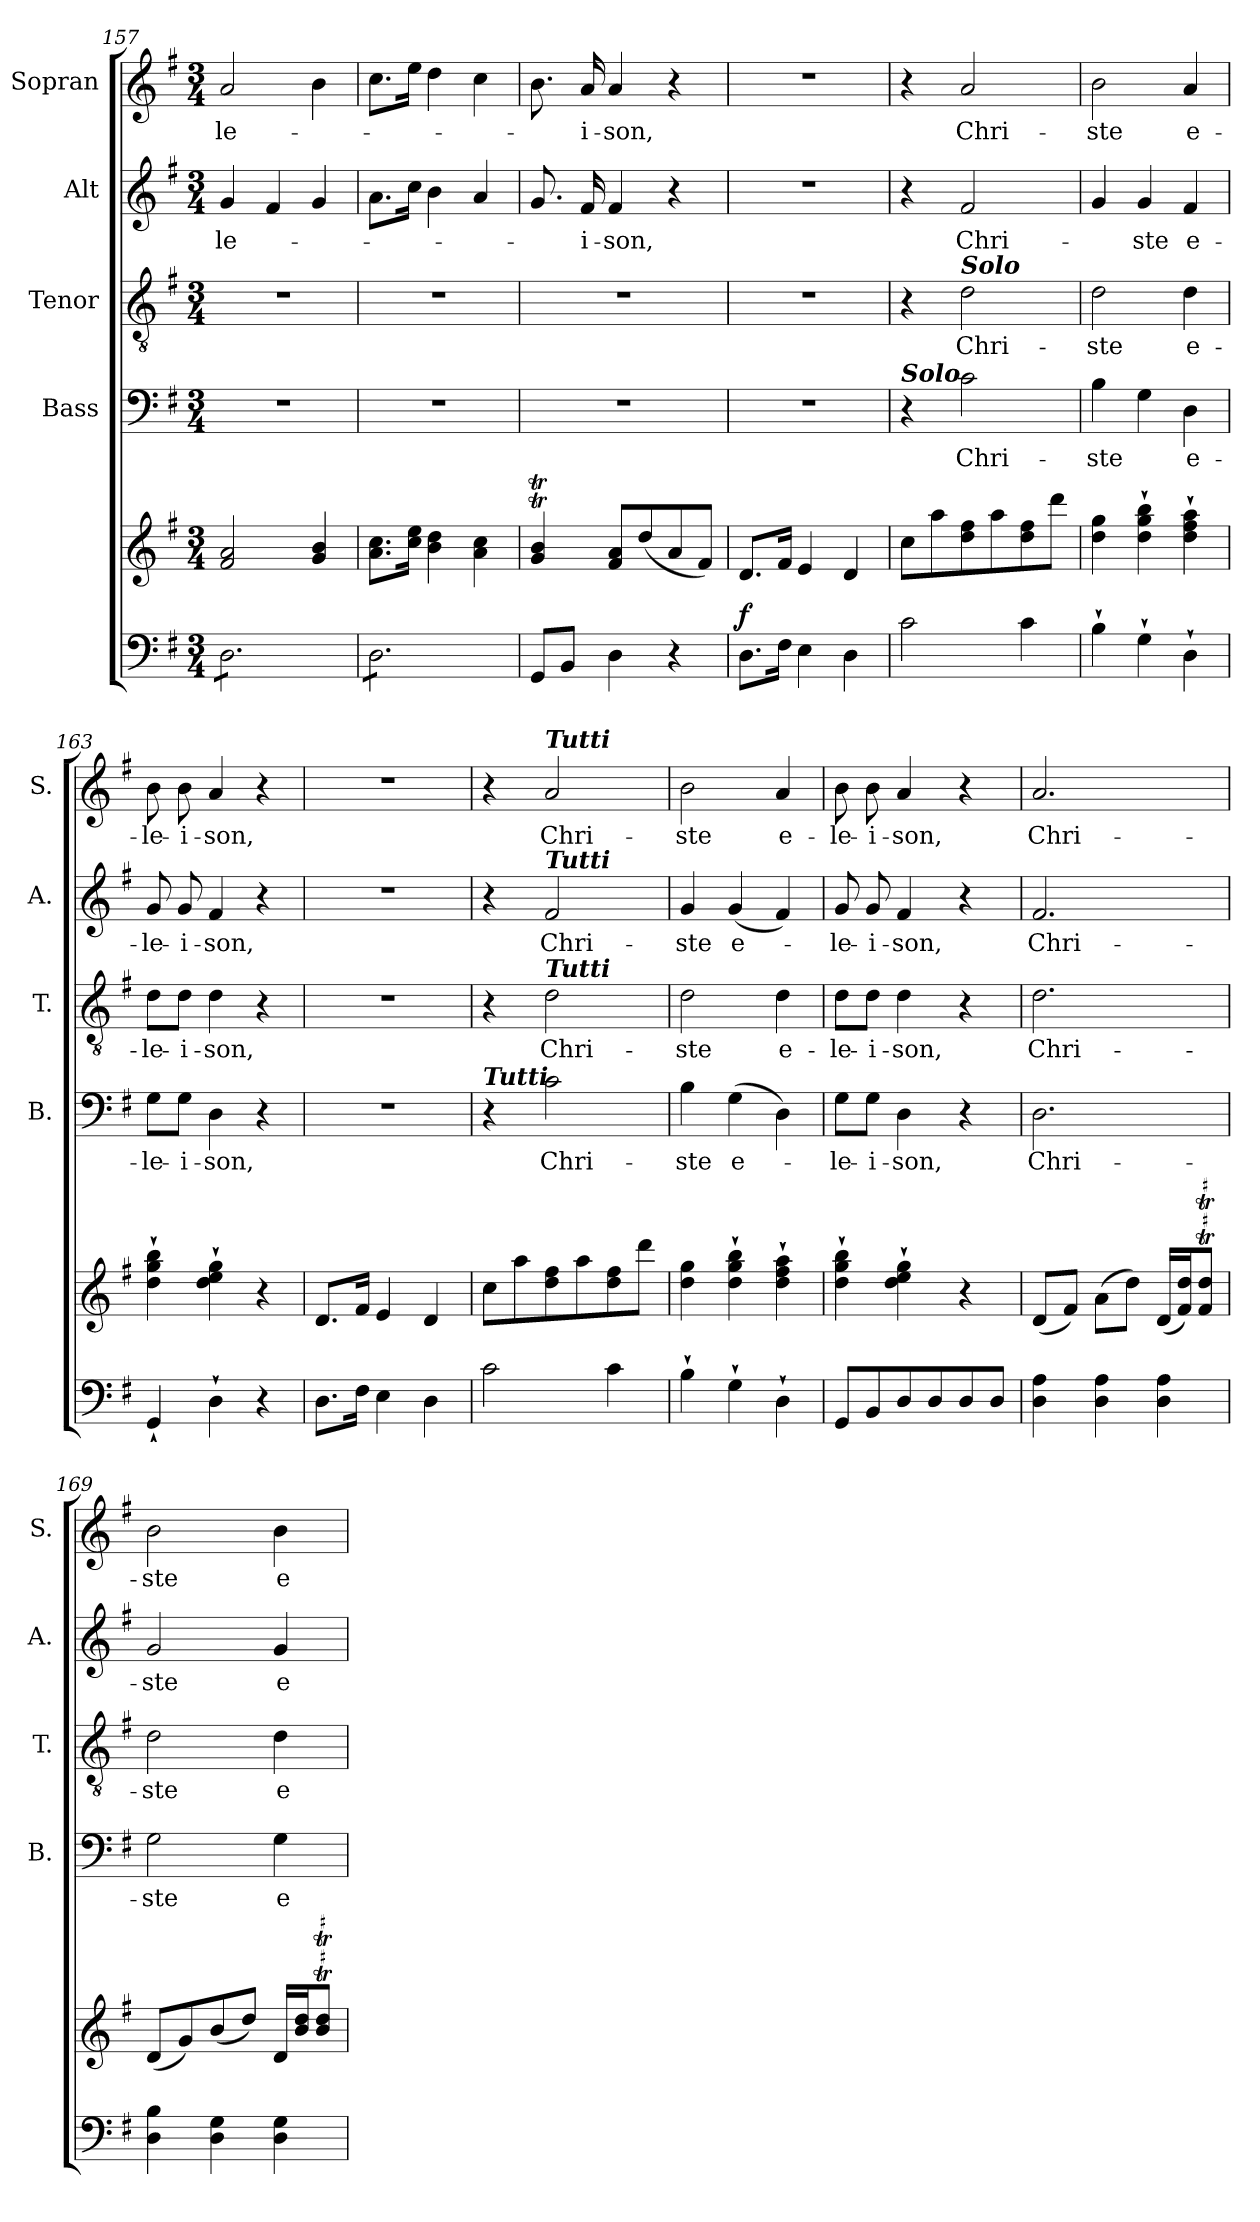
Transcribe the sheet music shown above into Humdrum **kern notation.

**kern	**kern	**dynam	**kern	**text	**kern	**text	**kern	**text	**kern	**text
*part5	*part5	*part5	*part4	*part4	*part3	*part3	*part2	*part2	*part1	*part1
*staff6	*staff5	*staff5/6	*staff4	*staff4	*staff3	*staff3	*staff2	*staff2	*staff1	*staff1
*	*	*	*I"Bass	*	*I"Tenor	*	*I"Alt	*	*I"Sopran	*
*	*	*	*I'B.	*	*I'T.	*	*I'A.	*	*I'S.	*
!!LO:LB:g=z
*clefF4	*clefG2	*	*clefF4	*	*clefGv2	*	*clefG2	*	*clefG2	*
*k[f#]	*k[f#]	*	*k[f#]	*	*k[f#]	*	*k[f#]	*	*k[f#]	*
*G:	*G:	*	*G:	*	*G:	*	*G:	*	*G:	*
*M3/4	*M3/4	*	*M3/4	*	*M3/4	*	*M3/4	*	*M3/4	*
=157	=157	=157	=157	=157	=157	=157	=157	=157	=157	=157
!	!	!	!	!	!	!	!	!LO:LY:b	!	!LO:LY:b
*tremolo	*	*	*	*	*	*	*	*	*	*
8D\L	2f#/ 2a/	.	2.r	.	2.r	.	4g/	-le-	2a/	-le-
8D\	.	.	.	.	.	.	.	.	.	.
8D\	.	.	.	.	.	.	4f#/	.	.	.
8D\	.	.	.	.	.	.	.	.	.	.
8D\	4g/ 4b/	.	.	.	.	.	4g/	.	4b\	.
8D\J	.	.	.	.	.	.	.	.	.	.
=158	=158	=158	=158	=158	=158	=158	=158	=158	=158	=158
8D\L	8.a\ 8.cc\L	.	2.r	.	2.r	.	8.a\L	.	8.cc\L	.
8D\	.	.	.	.	.	.	.	.	.	.
.	16cc\ 16ee\Jk	.	.	.	.	.	16cc\Jk	.	16ee\Jk	.
8D\	4b\ 4dd\	.	.	.	.	.	4b\	.	4dd\	.
8D\	.	.	.	.	.	.	.	.	.	.
8D\	4a\ 4cc\	.	.	.	.	.	4a/	.	4cc\	.
8D\J	.	.	.	.	.	.	.	.	.	.
*Xtremolo	*	*	*	*	*	*	*	*	*	*
=159	=159	=159	=159	=159	=159	=159	=159	=159	=159	=159
8GG/L	4g/T 4b/T	.	2.r	.	2.r	.	8.g/	.	8.b\	.
8BB/J	.	.	.	.	.	.	.	.	.	.
!	!	!	!	!	!	!	!	!LO:LY:b	!	!LO:LY:b
.	.	.	.	.	.	.	16f#/	-i-	16a/	-i-
!	!	!	!	!	!	!	!	!LO:LY:b	!	!LO:LY:b
4D\	8f#/ 8a/L	.	.	.	.	.	4f#/	-son,	4a/	-son,
.	(<8dd/	.	.	.	.	.	.	.	.	.
4r	8a/	.	.	.	.	.	4r	.	4r	.
.	8f#/J)	.	.	.	.	.	.	.	.	.
=160	=160	=160	=160	=160	=160	=160	=160	=160	=160	=160
!	!	!LO:DY:a=2	!	!	!	!	!	!	!	!
8.D\L	8.d/L	f	2.r	.	2.r	.	2.r	.	2.r	.
16F#\Jk	16f#/Jk	.	.	.	.	.	.	.	.	.
4E\	4e/	.	.	.	.	.	.	.	.	.
4D\	4d/	.	.	.	.	.	.	.	.	.
=161	=161	=161	=161	=161	=161	=161	=161	=161	=161	=161
!	!	!	!LO:TX:a:Bi:t=Solo	!	!	!	!	!	!	!
2c\	8cc\L	.	4r	.	4r	.	4r	.	4r	.
.	8aa\	.	.	.	.	.	.	.	.	.
!	!	!	!	!	!LO:TX:a:Bi:t=Solo	!	!	!	!	!
!	!	!	!	!LO:LY:b	!	!LO:LY:b	!	!LO:LY:b	!	!LO:LY:b
.	8dd\ 8ff#\	.	2c\	Chri-	2d\	Chri-	2f#/	Chri-	2a/	Chri-
.	8aa\	.	.	.	.	.	.	.	.	.
4c\	8dd\ 8ff#\	.	.	.	.	.	.	.	.	.
.	8ddd\J	.	.	.	.	.	.	.	.	.
=162	=162	=162	=162	=162	=162	=162	=162	=162	=162	=162
!	!	!	!	!LO:LY:b	!	!LO:LY:b	!	!	!	!LO:LY:b
4B`>\	4dd\ 4gg\	.	4B\	-ste	2d\	-ste	4g/	.	2b\	-ste
!	!	!	!	!	!	!	!	!LO:LY:b	!	!
4G`>\	4dd\`> 4gg\`> 4bb\`>	.	4G\	.	.	.	4g/	-ste	.	.
!	!	!	!	!LO:LY:b	!	!LO:LY:b	!	!LO:LY:b	!	!LO:LY:b
4D`>\	4dd\`> 4ff#\`> 4aa\`>	.	4D\	e-	4d\	e-	4f#/	e-	4a/	e-
=163	=163	=163	=163	=163	=163	=163	=163	=163	=163	=163
!	!	!	!	!LO:LY:b	!	!LO:LY:b	!	!LO:LY:b	!	!LO:LY:b
4GG`</	4dd\`> 4gg\`> 4bb\`>	.	8G\L	-le-	8d\L	-le-	8g/	-le-	8b\	-le-
!	!	!	!	!LO:LY:b	!	!LO:LY:b	!	!LO:LY:b	!	!LO:LY:b
.	.	.	8G\J	-i-	8d\J	-i-	8g/	-i-	8b\	-i-
!	!	!	!	!LO:LY:b	!	!LO:LY:b	!	!LO:LY:b	!	!LO:LY:b
4D`>\	4dd\`> 4ee\`> 4gg\`>	.	4D\	-son,	4d\	-son,	4f#/	-son,	4a/	-son,
4r	4r	.	4r	.	4r	.	4r	.	4r	.
!!LO:PB:g=z
=164	=164	=164	=164	=164	=164	=164	=164	=164	=164	=164
8.D\L	8.d/L	.	2.r	.	2.r	.	2.r	.	2.r	.
16F#\Jk	16f#/Jk	.	.	.	.	.	.	.	.	.
4E\	4e/	.	.	.	.	.	.	.	.	.
4D\	4d/	.	.	.	.	.	.	.	.	.
=165	=165	=165	=165	=165	=165	=165	=165	=165	=165	=165
!	!	!	!LO:TX:a:Bi:t=Tutti	!	!	!	!	!	!	!
2c\	8cc\L	.	4r	.	4r	.	4r	.	4r	.
.	8aa\	.	.	.	.	.	.	.	.	.
!	!	!	!	!	!	!	!	!	!LO:TX:a:Bi:t=Tutti	!
!	!	!	!	!	!	!	!LO:TX:a:Bi:t=Tutti	!	!	!
!	!	!	!	!	!LO:TX:a:Bi:t=Tutti	!	!	!	!	!
!	!	!	!	!LO:LY:b	!	!LO:LY:b	!	!LO:LY:b	!	!LO:LY:b
.	8dd\ 8ff#\	.	2c\	Chri-	2d\	Chri-	2f#/	Chri-	2a/	Chri-
.	8aa\	.	.	.	.	.	.	.	.	.
4c\	8dd\ 8ff#\	.	.	.	.	.	.	.	.	.
.	8ddd\J	.	.	.	.	.	.	.	.	.
=166	=166	=166	=166	=166	=166	=166	=166	=166	=166	=166
!	!	!	!	!LO:LY:b	!	!LO:LY:b	!	!LO:LY:b	!	!LO:LY:b
4B`>\	4dd\ 4gg\	.	4B\	-ste	2d\	-ste	4g/	-ste	2b\	-ste
!	!	!	!	!LO:LY:b	!	!	!	!LO:LY:b	!	!
4G`>\	4dd\`> 4gg\`> 4bb\`>	.	(>4G\	e-	.	.	(<4g/	e-	.	.
!	!	!	!	!	!	!LO:LY:b	!	!	!	!LO:LY:b
4D`>\	4dd\`> 4ff#\`> 4aa\`>	.	4D\)	.	4d\	e-	4f#/)	.	4a/	e-
=167	=167	=167	=167	=167	=167	=167	=167	=167	=167	=167
!	!	!	!	!LO:LY:b	!	!LO:LY:b	!	!LO:LY:b	!	!LO:LY:b
8GG/L	4dd\`> 4gg\`> 4bb\`>	.	8G\L	-le-	8d\L	-le-	8g/	-le-	8b\	-le-
!	!	!	!	!LO:LY:b	!	!LO:LY:b	!	!LO:LY:b	!	!LO:LY:b
8BB/	.	.	8G\J	-i-	8d\J	-i-	8g/	-i-	8b\	-i-
!	!	!	!	!LO:LY:b	!	!LO:LY:b	!	!LO:LY:b	!	!LO:LY:b
8D/	4dd\`> 4ee\`> 4gg\`>	.	4D\	-son,	4d\	-son,	4f#/	-son,	4a/	-son,
8D/	.	.	.	.	.	.	.	.	.	.
8D/	4r	.	4r	.	4r	.	4r	.	4r	.
8D/J	.	.	.	.	.	.	.	.	.	.
=168	=168	=168	=168	=168	=168	=168	=168	=168	=168	=168
!	!	!	!	!LO:LY:b	!	!LO:LY:b	!	!LO:LY:b	!	!LO:LY:b
4D\ 4A\	(<8d/L	.	2.D\	Chri-	2.d\	Chri-	2.f#/	Chri-	2.a/	Chri-
.	8f#/J)	.	.	.	.	.	.	.	.	.
4D\ 4A\	(>8a\L	.	.	.	.	.	.	.	.	.
.	8dd\J)	.	.	.	.	.	.	.	.	.
4D\ 4A\	(<16d/LL	.	.	.	.	.	.	.	.	.
.	16f#/ 16dd/J)	.	.	.	.	.	.	.	.	.
.	8f#/T 8dd/TJ	.	.	.	.	.	.	.	.	.
=169	=169	=169	=169	=169	=169	=169	=169	=169	=169	=169
!	!	!	!	!LO:LY:b	!	!LO:LY:b	!	!LO:LY:b	!	!LO:LY:b
4D\ 4B\	(<8d/L	.	2G\	-ste	2d\	-ste	2g/	-ste	2b\	-ste
.	8g/)	.	.	.	.	.	.	.	.	.
4D\ 4G\	(<8b/	.	.	.	.	.	.	.	.	.
.	8dd/J)	.	.	.	.	.	.	.	.	.
!	!	!	!	!LO:LY:b	!	!LO:LY:b	!	!LO:LY:b	!	!LO:LY:b
4D\ 4G\	16d/LL	.	4G\	e-	4d\	e-	4g/	e-	4b\	e-
.	16b/ 16dd/J	.	.	.	.	.	.	.	.	.
.	8b/T 8dd/TJ	.	.	.	.	.	.	.	.	.
=	=	=	=	=	=	=	=	=	=	=
*-	*-	*-	*-	*-	*-	*-	*-	*-	*-	*-
